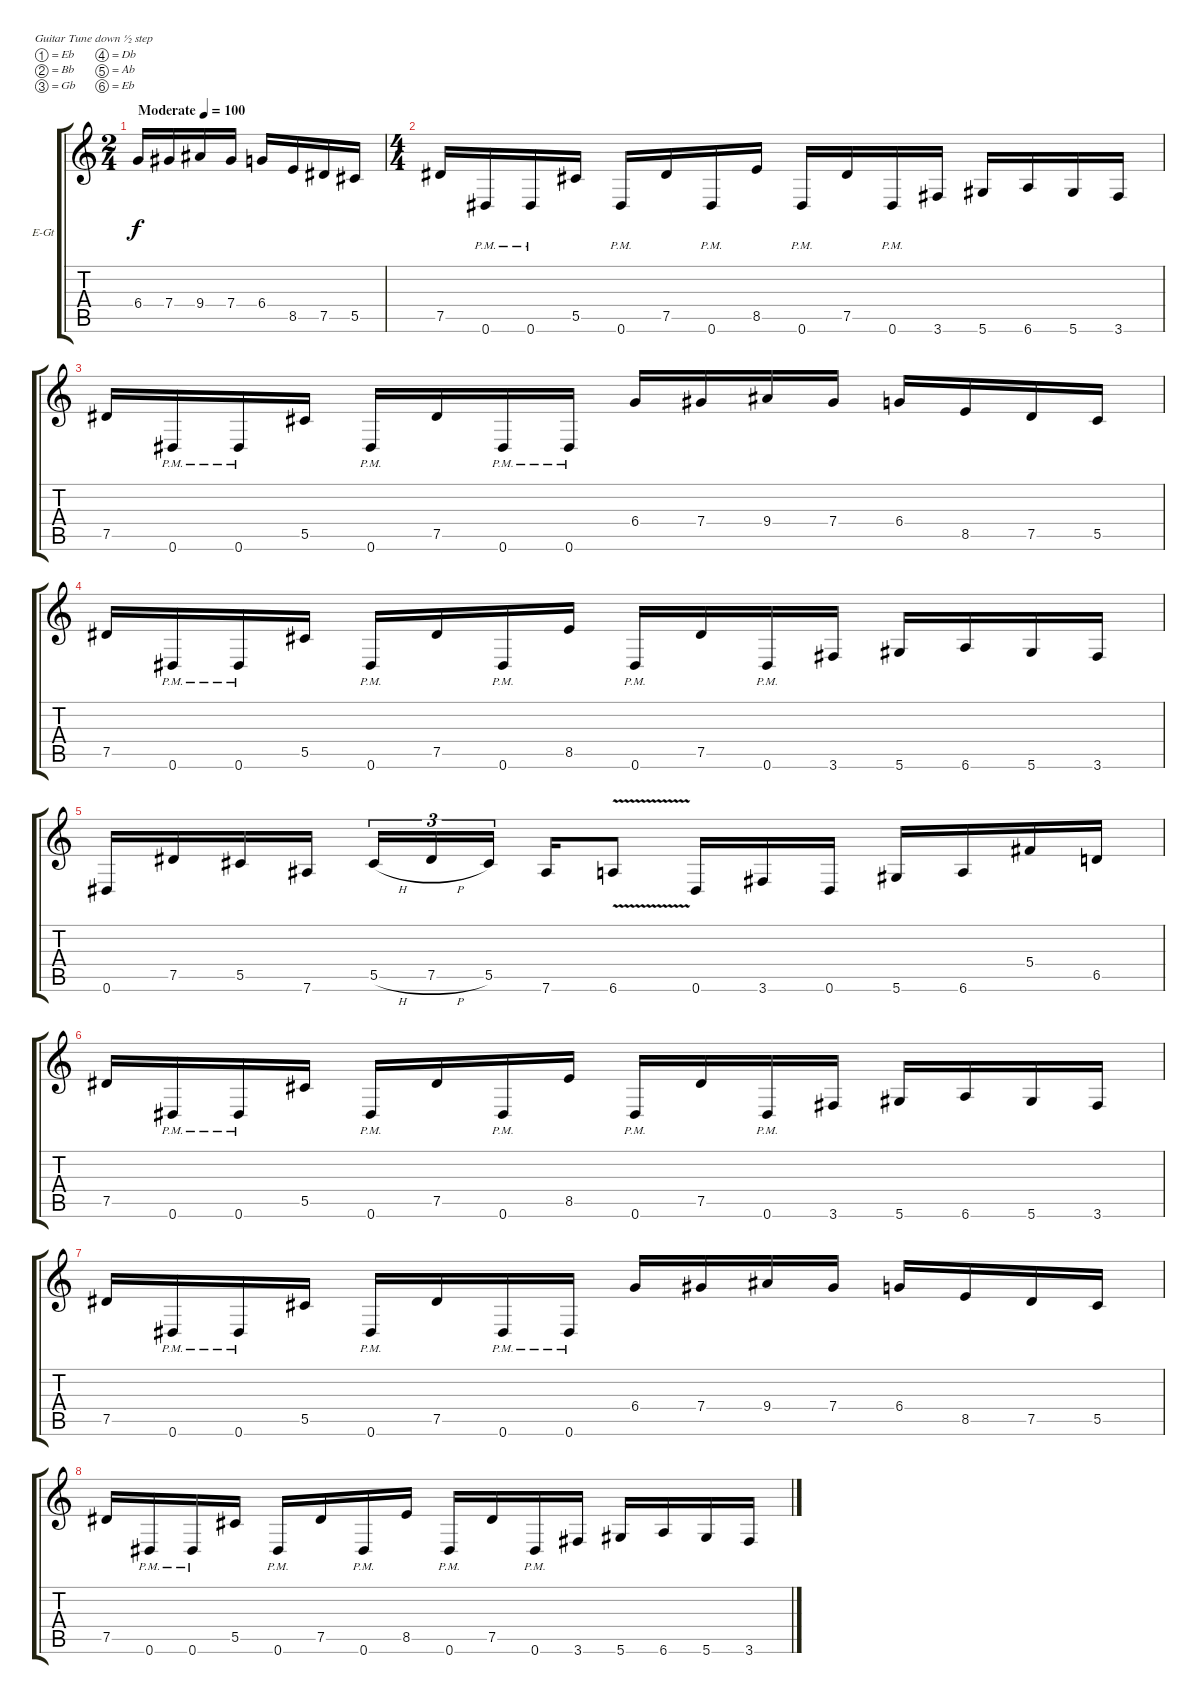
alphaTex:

\bracketExtendMode groupsimilarinstruments
\firstSystemTrackNameOrientation horizontal
\otherSystemsTrackNameOrientation horizontal
\track ("Luke Hoskin" "E-Gt") {instrument overdrivenguitar}
\staff {score tabs}
\tuning (Eb4 Bb3 Gb3 Db3 Ab2 Eb2)
\ts (2 4)
\beaming (8 2 2)
\tempo (100 "Moderate")
\clef g2
\ks c
6.4.16{dy f instrument overdrivenguitar} 7.4.16 9.4.16 7.4.16 6.4.16 8.5.16 7.5.16 5.5.16 |
\ts (4 4)
\beaming (8 2 2 2 2)
7.5.16 0.6{pm}.16 0.6{pm}.16 5.5.16 0.6{pm}.16 7.5.16 0.6{pm}.16 8.5.16 0.6{pm}.16 7.5.16 0.6{pm}.16 3.6.16 5.6.16 6.6.16 5.6.16 3.6.16 |
7.5.16 0.6{pm}.16 0.6{pm}.16 5.5.16 0.6{pm}.16 7.5.16 0.6{pm}.16 0.6{pm}.16 6.4.16 7.4.16 9.4.16 7.4.16 6.4.16 8.5.16 7.5.16 5.5.16 |
7.5.16 0.6{pm}.16 0.6{pm}.16 5.5.16 0.6{pm}.16 7.5.16 0.6{pm}.16 8.5.16 0.6{pm}.16 7.5.16 0.6{pm}.16 3.6.16 5.6.16 6.6.16 5.6.16 3.6.16 |
0.6.16 7.5.16 5.5.16 7.6.16 5.5{h}.16{tu (3 2)} 7.5{h}.16{tu (3 2)} 5.5.16{tu (3 2)} 7.6.16 6.6{v}.8 0.6.16 3.6.16 0.6.16 5.6.16 6.6.16 5.4.16 6.5.16 |
7.5.16 0.6{pm}.16 0.6{pm}.16 5.5.16 0.6{pm}.16 7.5.16 0.6{pm}.16 8.5.16 0.6{pm}.16 7.5.16 0.6{pm}.16 3.6.16 5.6.16 6.6.16 5.6.16 3.6.16 |
7.5.16 0.6{pm}.16 0.6{pm}.16 5.5.16 0.6{pm}.16 7.5.16 0.6{pm}.16 0.6{pm}.16 6.4.16 7.4.16 9.4.16 7.4.16 6.4.16 8.5.16 7.5.16 5.5.16 |
7.5.16 0.6{pm}.16 0.6{pm}.16 5.5.16 0.6{pm}.16 7.5.16 0.6{pm}.16 8.5.16 0.6{pm}.16 7.5.16 0.6{pm}.16 3.6.16 5.6.16 6.6.16 5.6.16 3.6.16
